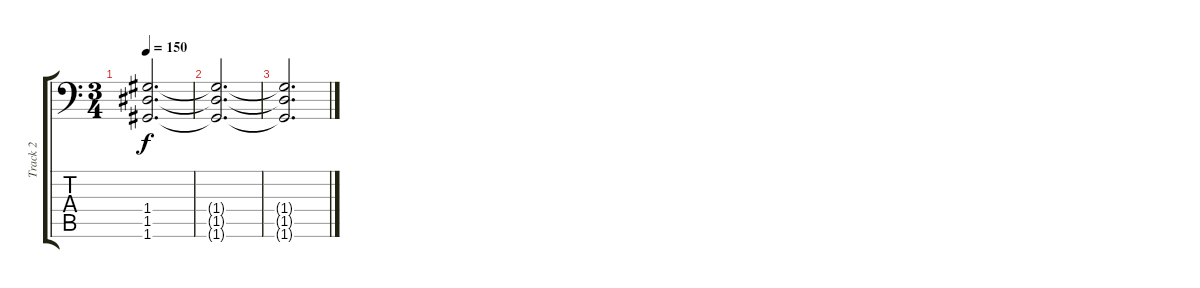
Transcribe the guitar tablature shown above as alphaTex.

\track ("Track 2" "Track 2") {instrument distortionguitar}
\staff {score tabs}
\tuning (A3 E3 C3 G2 D2 G1) {hide}
\ts (3 4)
\tempo 150
\clef f4
\ks c
(1.4 1.5 1.6).2{d dy f} |
(1.4{t} 1.5{t} 1.6{t}).2{d} |
(1.4{t} 1.5{t} 1.6{t}).2{d}
